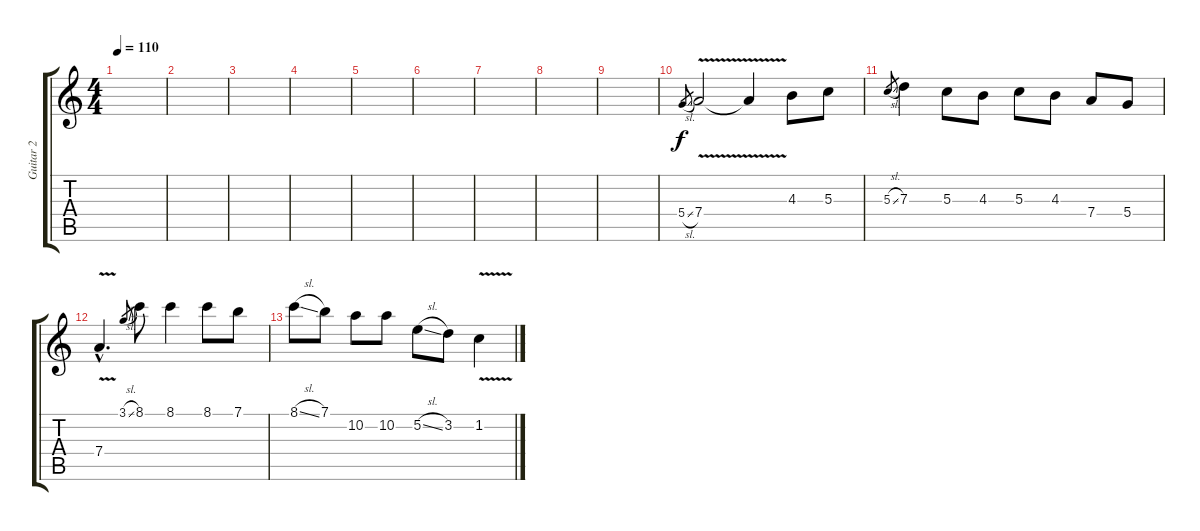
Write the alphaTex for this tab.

\track ("Guitar 2" "Guitar 2") {instrument distortionguitar}
\staff {score tabs}
\tuning (E4 B3 G3 D3 A2 E2) {hide}
\ts (4 4)
\tempo 110
\clef g2
\ks c
|
|
|
|
|
|
|
|
|
5.4{sl}.8{gr} 7.4{v}.2 7.4{t}.4 4.3.8 5.3.8 |
5.3{sl}.8{gr} 7.3.4 5.3.8 4.3.8 5.3.8 4.3.8 7.4.8 5.4.8 |
7.4{v hac}.4{d} 3.1{sl}.8{gr} 8.1.8 8.1.4 8.1.8 7.1.8 |
8.1{sl}.8 7.1.8 10.2.8 10.2.8 5.2{sl}.8 3.2.8 1.2{v}.4
